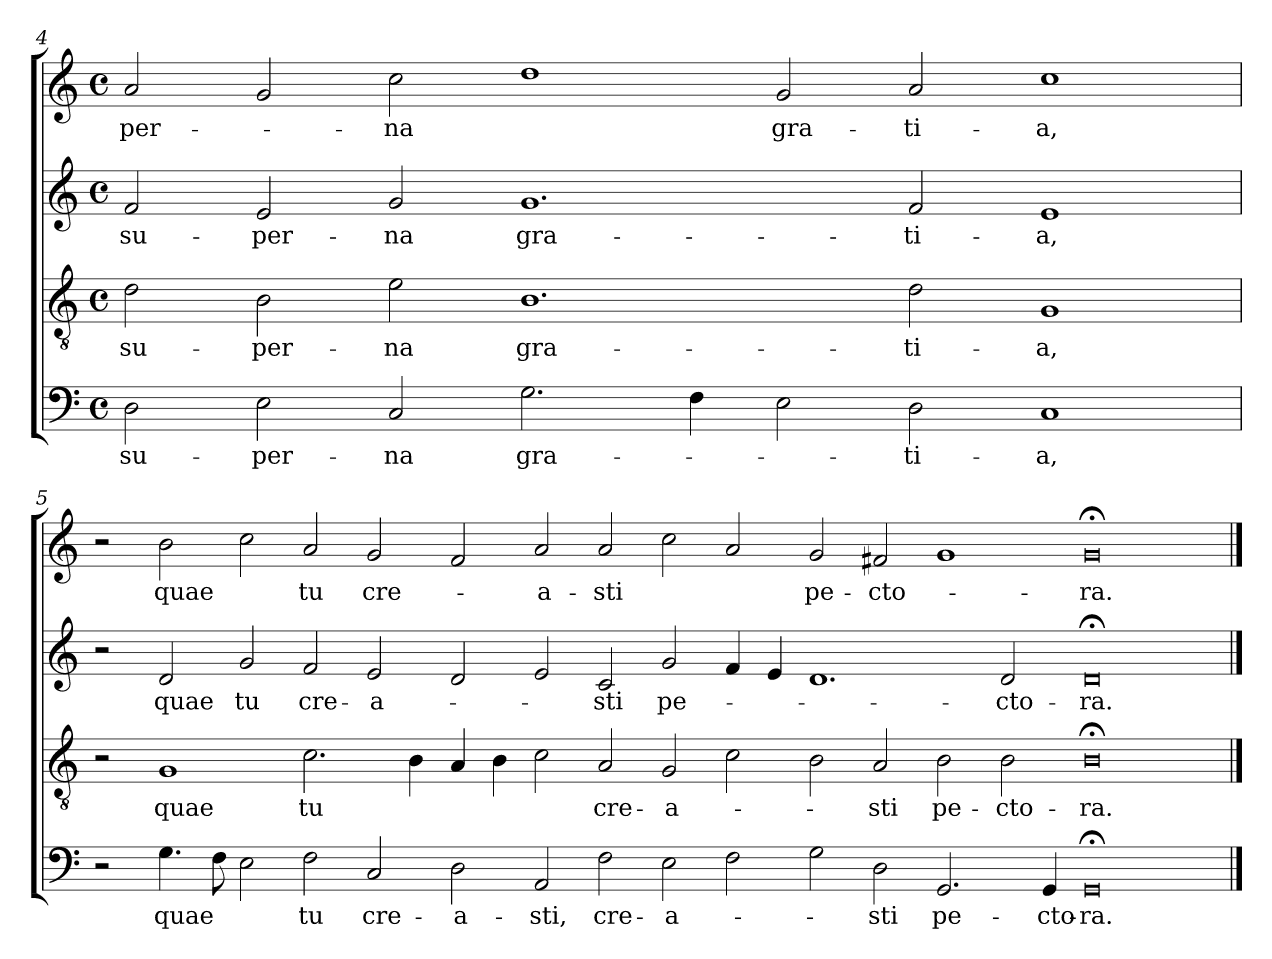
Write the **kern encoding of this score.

**kern	**text	**kern	**text	**kern	**text	**kern	**text
*part4	*part4	*part3	*part3	*part2	*part2	*part1	*part1
*staff4	*staff4	*staff3	*staff3	*staff2	*staff2	*staff1	*staff1
!!LO:LB:g=z
*clefF4	*	*clefGv2	*	*clefG2	*	*clefG2	*
*k[]	*	*k[]	*	*k[]	*	*k[]	*
*C:	*	*C:	*	*C:	*	*C:	*
*M4/4	*	*M4/4	*	*M4/4	*	*M4/4	*
*met(c)	*	*met(c)	*	*met(c)	*	*met(c)	*
=4	=4	=4	=4	=4	=4	=4	=4
!	!LO:LY:b	!	!LO:LY:b	!	!LO:LY:b	!	!LO:LY:b
2D\	su-	2d\	su-	2f/	su-	2a/	per-
!	!LO:LY:b	!	!LO:LY:b	!	!LO:LY:b	!	!
2E\	-per-	2B\	-per-	2e/	-per-	2g/	.
!	!LO:LY:b	!	!LO:LY:b	!	!LO:LY:b	!	!LO:LY:b
2C/	-na	2e\	-na	2g/	-na	2cc\	-na
!	!LO:LY:b	!	!LO:LY:b	!	!LO:LY:b	!	!
2.G\	gra-	1.B	gra-	1.g	gra-	1dd	.
4F\	.	.	.	.	.	.	.
!	!	!	!	!	!	!	!LO:LY:b
2E\	.	.	.	.	.	2g/	gra-
!	!LO:LY:b	!	!LO:LY:b	!	!LO:LY:b	!	!LO:LY:b
2D\	-ti-	2d\	-ti-	2f/	-ti-	2a/	-ti-
!	!LO:LY:b	!	!LO:LY:b	!	!LO:LY:b	!	!LO:LY:b
1C	-a,	1G	-a,	1e	-a,	1cc	-a,
=5	=5	=5	=5	=5	=5	=5	=5
2r	.	2r	.	2r	.	2r	.
!	!LO:LY:b	!	!LO:LY:b	!	!LO:LY:b	!	!LO:LY:b
4.G\	quae	1G	quae	2d/	quae	2b\	quae
8F\	.	.	.	.	.	.	.
!	!	!	!	!	!LO:LY:b	!	!
2E\	.	.	.	2g/	tu	2cc\	.
!	!LO:LY:b	!	!LO:LY:b	!	!LO:LY:b	!	!LO:LY:b
2F\	tu	2.c\	tu	2f/	cre-	2a/	tu
!	!LO:LY:b	!	!	!	!LO:LY:b	!	!LO:LY:b
2C/	cre-	.	.	2e/	-a-	2g/	cre-
.	.	4B\	.	.	.	.	.
!	!LO:LY:b	!	!	!	!	!	!
2D\	-a-	4A/	.	2d/	.	2f/	.
.	.	4B\	.	.	.	.	.
!	!LO:LY:b	!	!	!	!	!	!LO:LY:b
2AA/	-sti,	2c\	.	2e/	.	2a/	-a-
!	!LO:LY:b	!	!LO:LY:b	!	!LO:LY:b	!	!LO:LY:b
2F\	cre-	2A/	cre-	2c/	-sti	2a/	-sti
!	!LO:LY:b	!	!LO:LY:b	!	!LO:LY:b	!	!
2E\	-a-	2G/	-a-	2g/	pe-	2cc\	.
2F\	.	2c\	.	4f/	.	2a/	.
.	.	.	.	4e/	.	.	.
!	!	!	!	!	!	!	!LO:LY:b
2G\	.	2B\	.	1.d	.	2g/	pe-
!	!LO:LY:b	!	!LO:LY:b	!	!	!	!LO:LY:b
2D\	-sti	2A/	-sti	.	.	2f#X/	-cto-
!	!LO:LY:b	!	!LO:LY:b	!	!	!	!
2.GG/	pe-	2B\	pe-	.	.	1g	.
!	!	!	!LO:LY:b	!	!LO:LY:b	!	!
.	.	2B\	-cto-	2d/	-cto-	.	.
!	!LO:LY:b	!	!	!	!	!	!
4GG/	-cto-	.	.	.	.	.	.
!	!LO:LY:b	!	!LO:LY:b	!	!LO:LY:b	!	!LO:LY:b
0GG;	-ra.	0B;	-ra.	0d;	-ra.	0g;	-ra.
==	==	==	==	==	==	==	==
*-	*-	*-	*-	*-	*-	*-	*-
